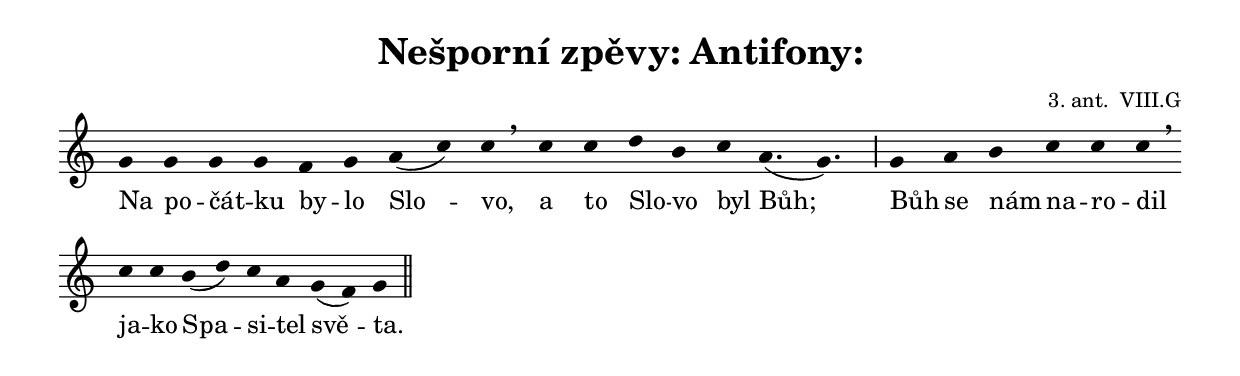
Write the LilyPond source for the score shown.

\version "2.15.37"

\header {
  title = "Nešporní zpěvy: Antifony:"
}

\include "spolecne_nespory.ly"
\include "../../dilyresponsorii.ly"

\score {
  \relative c'' {
    \choralniRezim
    g4 g g g f g a( c) c \barMin
    c c d b c a4.( g) \barMaior
    g4 a b c c c \barMin
    c c b( d) c a g( f) g \barFinalis
  }
  \addlyrics {
    Na po -- čát -- ku by -- lo Slo -- vo,
    a to Slo -- vo byl Bůh;
    Bůh se nám na -- ro -- dil
    ja -- ko Spa -- si -- tel svě -- ta.
  }
  \header {
    quid = "3. ant."
    modus = "VIII"
    differentia = "G"
    psalmus = ""
    id = "narozeni-ant3"
    piece = \markup {\sestavTitulek}
  }
}
